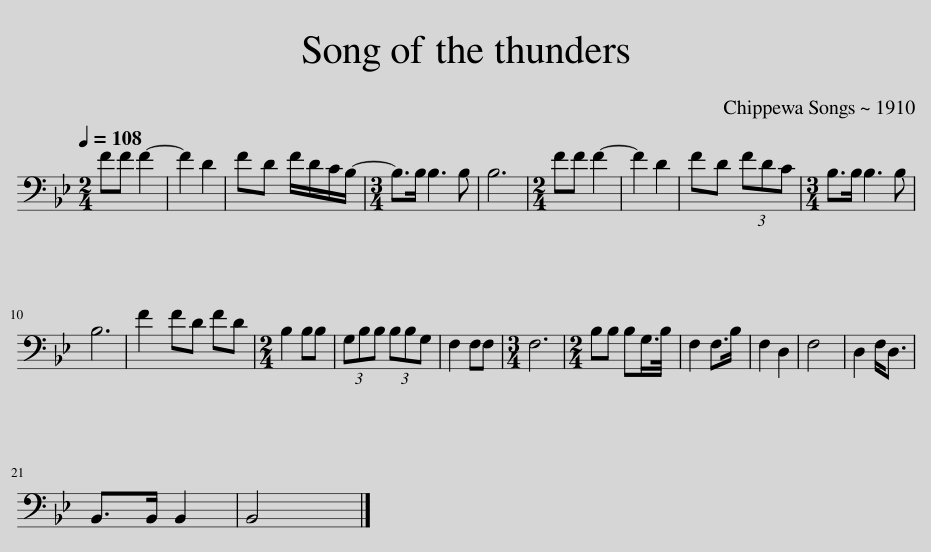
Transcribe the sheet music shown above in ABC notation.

X:1
L:1/8
Q:1/4=108
M:2/4
I:linebreak $
K:Bb
V:1 bass
V:1
 FF F2- | F2 D2 | FD F/D/C/B,/- |[M:3/4] B,>B, B,3 B, | B,6 | %5
[M:2/4] FF F2- | F2 D2 | FD (3FDC |[M:3/4] B,>B, B,3 B, |$ B,6 | %10
 F2 FD FD |[M:2/4] B,2 B,B, | (3G,B,B, (3B,B,G, | F,2 F,F, |[M:3/4] F,6 | %15
[M:2/4] B,B, B,G,/>B,/ | F,2 F,>B, | F,2 D,2 | F,4 | D,2 F,<D, |$ %20
 B,,>B,, B,,2 | B,,4 |] %22
